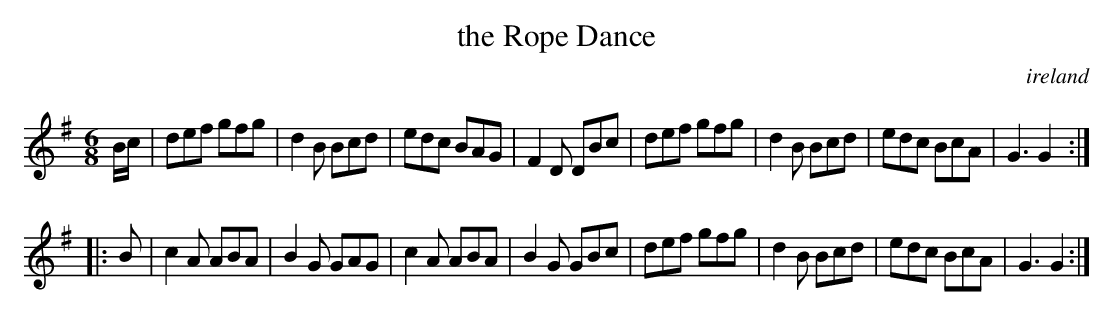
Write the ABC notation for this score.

X:1
T:the Rope Dance
O:ireland
M:6/8
K:G
B/c/|\
def gfg| d2B Bcd| edc BAG| F2D DBc|\
def gfg| d2B Bcd| edc BcA| G3 G2::
B|\
c2A ABA| B2G GAG| c2A ABA| B2G GBc|\
def gfg| d2B Bcd| edc BcA| G3 G2:|
